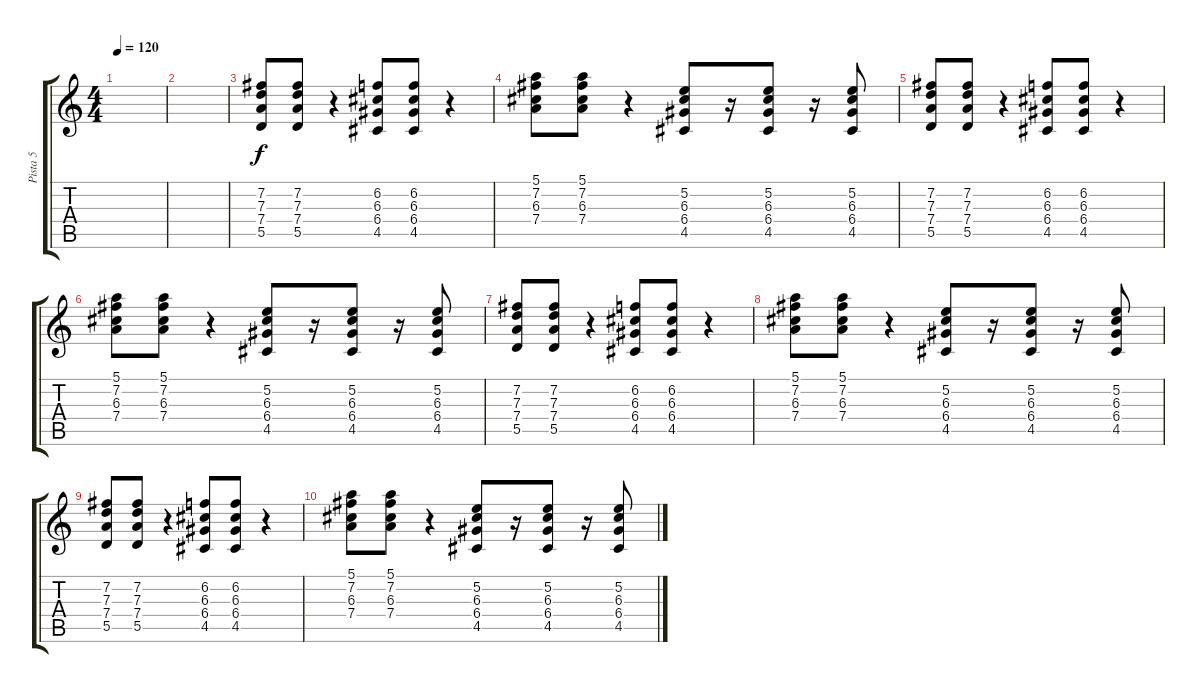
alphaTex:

\track ("Pista 5" "Pista 5") {instrument overdrivenguitar}
\staff {score tabs}
\tuning (E4 B3 G3 D3 A2 E2) {hide}
\ts (4 4)
\tempo 120
\clef g2
\ks c
|
|
(7.2 7.3 7.4 5.5).8 (7.2 7.3 7.4 5.5).8 r.4 (6.2 6.3 6.4 4.5).8 (6.2 6.3 6.4 4.5).8 r.4 |
(5.1 7.2 6.3 7.4).8 (5.1 7.2 6.3 7.4).8 r.4 (5.2 6.3 6.4 4.5).8 r.16 (5.2 6.3 6.4 4.5).8 r.16 (5.2 6.3 6.4 4.5).8 |
(7.2 7.3 7.4 5.5).8 (7.2 7.3 7.4 5.5).8 r.4 (6.2 6.3 6.4 4.5).8 (6.2 6.3 6.4 4.5).8 r.4 |
(5.1 7.2 6.3 7.4).8 (5.1 7.2 6.3 7.4).8 r.4 (5.2 6.3 6.4 4.5).8 r.16 (5.2 6.3 6.4 4.5).8 r.16 (5.2 6.3 6.4 4.5).8 |
(7.2 7.3 7.4 5.5).8 (7.2 7.3 7.4 5.5).8 r.4 (6.2 6.3 6.4 4.5).8 (6.2 6.3 6.4 4.5).8 r.4 |
(5.1 7.2 6.3 7.4).8 (5.1 7.2 6.3 7.4).8 r.4 (5.2 6.3 6.4 4.5).8 r.16 (5.2 6.3 6.4 4.5).8 r.16 (5.2 6.3 6.4 4.5).8 |
(7.2 7.3 7.4 5.5).8 (7.2 7.3 7.4 5.5).8 r.4 (6.2 6.3 6.4 4.5).8 (6.2 6.3 6.4 4.5).8 r.4 |
(5.1 7.2 6.3 7.4).8 (5.1 7.2 6.3 7.4).8 r.4 (5.2 6.3 6.4 4.5).8 r.16 (5.2 6.3 6.4 4.5).8 r.16 (5.2 6.3 6.4 4.5).8
